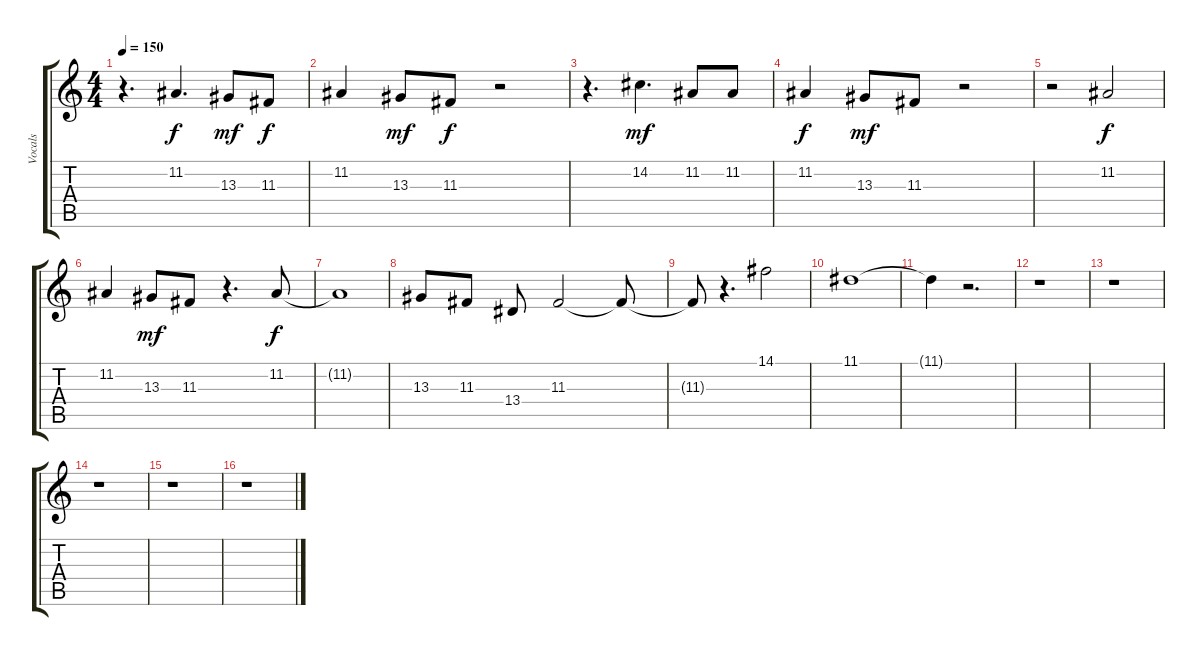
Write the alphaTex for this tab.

\track ("Vocals" "Vocals") {instrument trumpet}
\staff {score tabs}
\tuning (E4 B3 G3 D3 A2 E2) {hide}
\ts (4 4)
\tempo 150
\clef g2
\ks c
r.4{d dy f} 11.2.4{d} 13.3.8{dy mf} 11.3.8{dy f} |
11.2.4 13.3.8{dy mf} 11.3.8{dy f} r.2 |
r.4{d} 14.2.4{d dy mf} 11.2.8 11.2.8 |
11.2.4{dy f} 13.3.8{dy mf} 11.3.8 r.2 |
r.2 11.2.2{dy f} |
11.2.4 13.3.8{dy mf} 11.3.8 r.4{d} 11.2.8{dy f} |
11.2{t}.1 |
13.3.8 11.3.8 13.4.8 11.3.2 11.3{t}.8 |
11.3{t}.8 r.4{d} 14.1.2 |
11.1.1 |
11.1{t}.4 r.2{d} |
r.1 |
r.1 |
r.1 |
r.1 |
r.1
